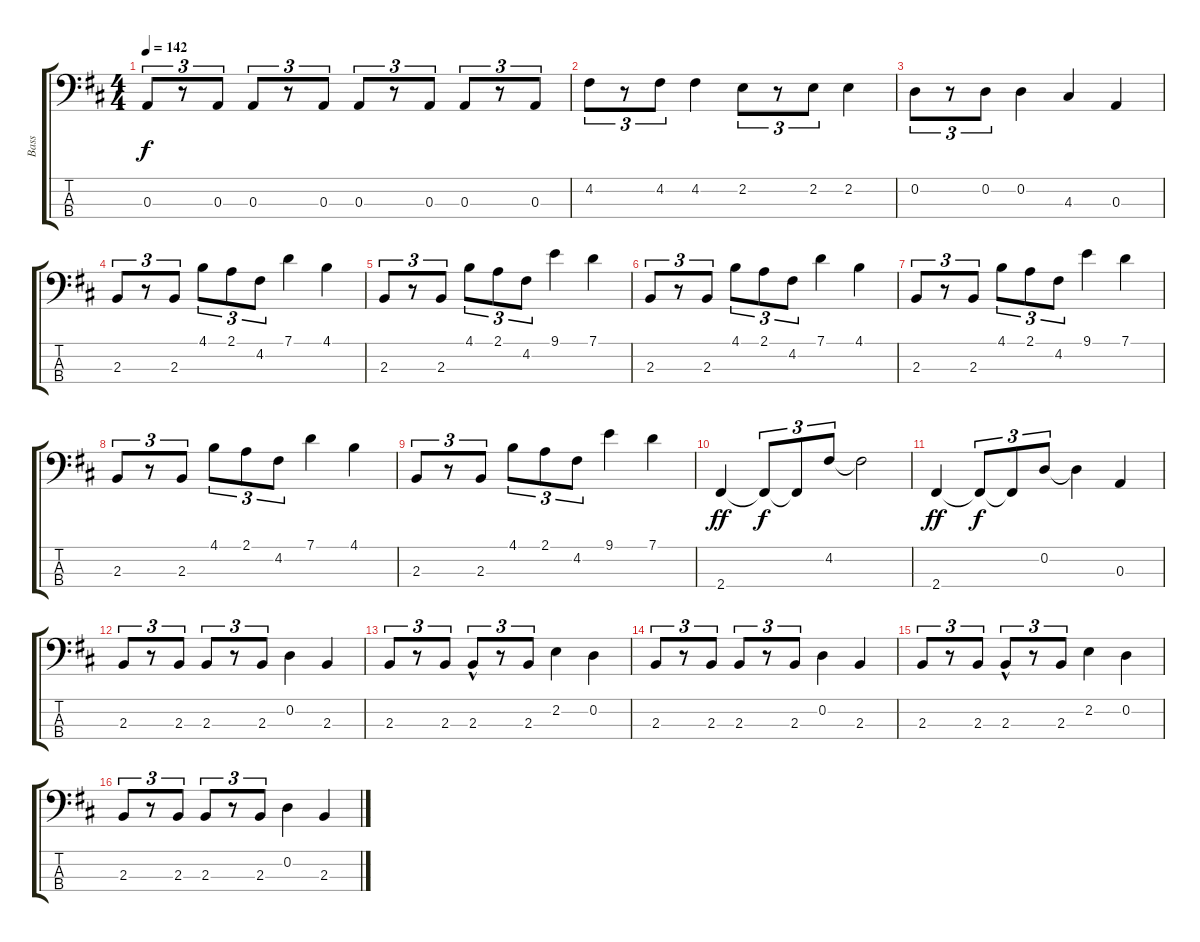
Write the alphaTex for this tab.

\track ("Bass" "Bass") {instrument electricbassfinger}
\staff {score tabs}
\tuning (G2 D2 A1 E1) {hide}
\ts (4 4)
\tempo 142
\clef f4
\ks bminor
0.3.8{tu (3 2) dy f} r.8{tu (3 2)} 0.3.8{tu (3 2)} 0.3.8{tu (3 2)} r.8{tu (3 2)} 0.3.8{tu (3 2)} 0.3.8{tu (3 2)} r.8{tu (3 2)} 0.3.8{tu (3 2)} 0.3.8{tu (3 2)} r.8{tu (3 2)} 0.3.8{tu (3 2)} |
4.2.8{tu (3 2)} r.8{tu (3 2)} 4.2.8{tu (3 2)} 4.2.4 2.2.8{tu (3 2)} r.8{tu (3 2)} 2.2.8{tu (3 2)} 2.2.4 |
0.2.8{tu (3 2)} r.8{tu (3 2)} 0.2.8{tu (3 2)} 0.2.4 4.3.4 0.3.4 |
2.3.8{tu (3 2)} r.8{tu (3 2)} 2.3.8{tu (3 2)} 4.1.8{tu (3 2)} 2.1.8{tu (3 2)} 4.2.8{tu (3 2)} 7.1.4 4.1.4 |
2.3.8{tu (3 2)} r.8{tu (3 2)} 2.3.8{tu (3 2)} 4.1.8{tu (3 2)} 2.1.8{tu (3 2)} 4.2.8{tu (3 2)} 9.1.4 7.1.4 |
2.3.8{tu (3 2)} r.8{tu (3 2)} 2.3.8{tu (3 2)} 4.1.8{tu (3 2)} 2.1.8{tu (3 2)} 4.2.8{tu (3 2)} 7.1.4 4.1.4 |
2.3.8{tu (3 2)} r.8{tu (3 2)} 2.3.8{tu (3 2)} 4.1.8{tu (3 2)} 2.1.8{tu (3 2)} 4.2.8{tu (3 2)} 9.1.4 7.1.4 |
2.3.8{tu (3 2)} r.8{tu (3 2)} 2.3.8{tu (3 2)} 4.1.8{tu (3 2)} 2.1.8{tu (3 2)} 4.2.8{tu (3 2)} 7.1.4 4.1.4 |
2.3.8{tu (3 2)} r.8{tu (3 2)} 2.3.8{tu (3 2)} 4.1.8{tu (3 2)} 2.1.8{tu (3 2)} 4.2.8{tu (3 2)} 9.1.4 7.1.4 |
2.4.4{dy ff} 2.4{t}.8{tu (3 2) dy f} 2.4{t}.8{tu (3 2)} 4.2.8{tu (3 2)} 4.2{t}.2 |
2.4.4{dy ff} 2.4{t}.8{tu (3 2) dy f} 2.4{t}.8{tu (3 2)} 0.2.8{tu (3 2)} 0.2{t}.4 0.3.4 |
2.3.8{tu (3 2)} r.8{tu (3 2)} 2.3.8{tu (3 2)} 2.3.8{tu (3 2)} r.8{tu (3 2)} 2.3.8{tu (3 2)} 0.2.4 2.3.4 |
2.3.8{tu (3 2)} r.8{tu (3 2)} 2.3.8{tu (3 2)} 2.3{hac}.8{tu (3 2)} r.8{tu (3 2)} 2.3.8{tu (3 2)} 2.2.4 0.2.4 |
2.3.8{tu (3 2)} r.8{tu (3 2)} 2.3.8{tu (3 2)} 2.3.8{tu (3 2)} r.8{tu (3 2)} 2.3.8{tu (3 2)} 0.2.4 2.3.4 |
2.3.8{tu (3 2)} r.8{tu (3 2)} 2.3.8{tu (3 2)} 2.3{hac}.8{tu (3 2)} r.8{tu (3 2)} 2.3.8{tu (3 2)} 2.2.4 0.2.4 |
2.3.8{tu (3 2)} r.8{tu (3 2)} 2.3.8{tu (3 2)} 2.3.8{tu (3 2)} r.8{tu (3 2)} 2.3.8{tu (3 2)} 0.2.4 2.3.4
